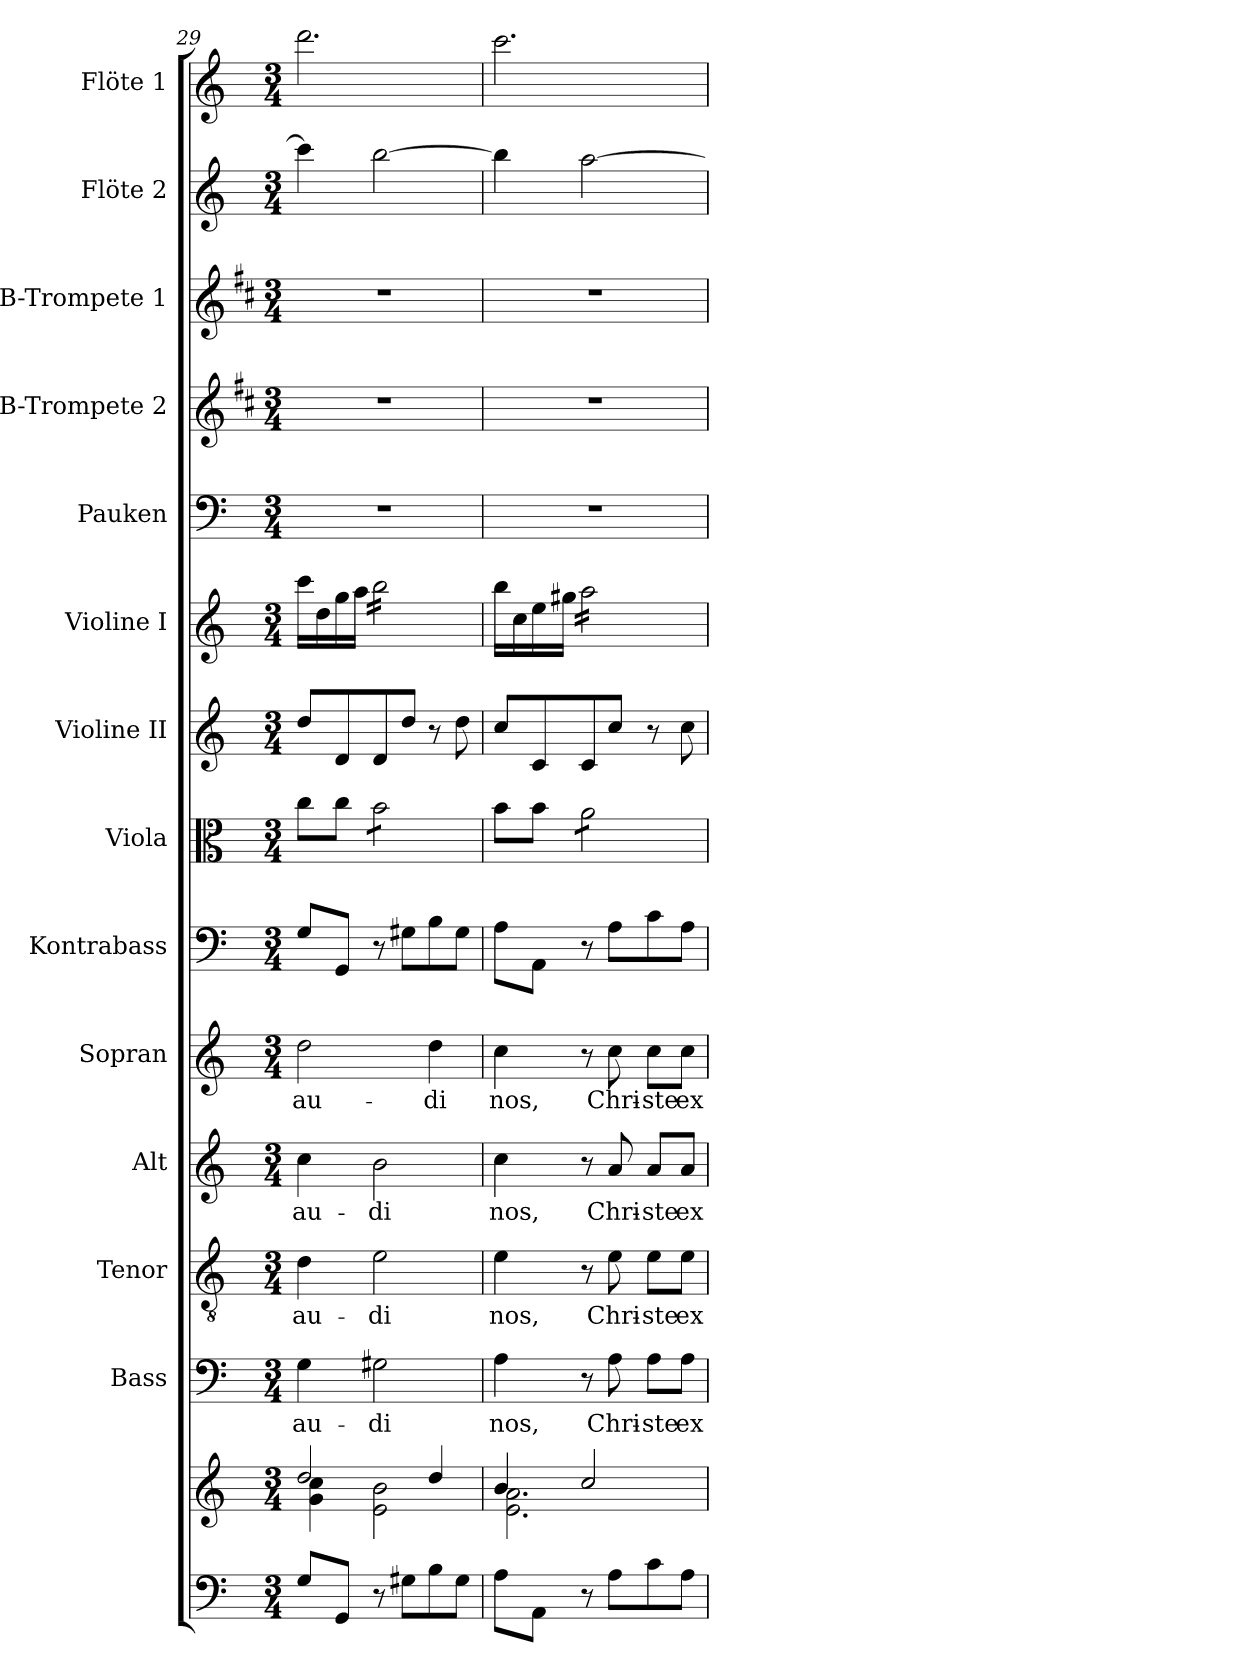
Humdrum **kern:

**kern	**kern	**kern	**text	**kern	**text	**kern	**text	**kern	**text	**kern	**kern	**kern	**kern	**kern	**kern	**kern	**kern	**kern
*part14	*part14	*part13	*part13	*part12	*part12	*part11	*part11	*part10	*part10	*part9	*part8	*part7	*part6	*part5	*part4	*part3	*part2	*part1
*staff15	*staff14	*staff13	*staff13	*staff12	*staff12	*staff11	*staff11	*staff10	*staff10	*staff9	*staff8	*staff7	*staff6	*staff5	*staff4	*staff3	*staff2	*staff1
*	*	*I"Bass	*	*I"Tenor	*	*I"Alt	*	*I"Sopran	*	*I"Kontrabass	*I"Viola	*I"Violine II	*I"Violine I	*I"Pauken	*I"B-Trompete 2	*I"B-Trompete 1	*I"Flöte 2	*I"Flöte 1
*	*	*I'B.	*	*I'T.	*	*I'A.	*	*I'S.	*	*I'Kb.	*I'Vla.	*I'Vl. II	*I'Vl. I	*I'Pk.	*I'B Trp. 2	*I'B Trp. 1	*I'Fl. 2	*I'Fl. 1
*clefF4	*clefG2	*clefF4	*	*clefGv2	*	*clefG2	*	*clefG2	*	*clefF4	*clefC3	*clefG2	*clefG2	*clefF4	*clefG2	*clefG2	*clefG2	*clefG2
*	*	*	*	*	*	*	*	*	*	*ITrd7c12	*	*	*	*	*ITrd1c2	*ITrd1c2	*	*
*k[]	*k[]	*k[]	*	*k[]	*	*k[]	*	*k[]	*	*k[]	*k[]	*k[]	*k[]	*k[]	*k[]	*k[]	*k[]	*k[]
*C:	*C:	*C:	*	*C:	*	*C:	*	*C:	*	*C:	*C:	*C:	*C:	*C:	*C:	*C:	*C:	*C:
*M3/4	*M3/4	*M3/4	*	*M3/4	*	*M3/4	*	*M3/4	*	*M3/4	*M3/4	*M3/4	*M3/4	*M3/4	*M3/4	*M3/4	*M3/4	*M3/4
=29	=29	=29	=29	=29	=29	=29	=29	=29	=29	=29	=29	=29	=29	=29	=29	=29	=29	=29
*	*^	*	*	*	*	*	*	*	*	*	*	*	*	*	*	*	*	*
!	!	!	!	!LO:LY:b	!	!LO:LY:b	!	!LO:LY:b	!	!LO:LY:b	!	!	!	!	!	!	!	!	!
8G/L	2dd/	4g\ 4cc\	4G\	au-	4d\	au-	4cc\	au-	2dd\	au-	8GG/L	8cc\L	8dd/L	16ccc\LL	2.r	2.r	2.r	4ccc\]	2.ddd\
.	.	.	.	.	.	.	.	.	.	.	.	.	.	16dd\	.	.	.	.	.
8GG/J	.	.	.	.	.	.	.	.	.	.	8GGG/J	8cc\J	8d/	16gg\	.	.	.	.	.
.	.	.	.	.	.	.	.	.	.	.	.	.	.	16aa\JJ	.	.	.	.	.
!	!	!	!	!LO:LY:b	!	!LO:LY:b	!	!LO:LY:b	!	!	!	!	!	!	!	!	!	!	!
*	*	*	*	*	*	*	*	*	*	*	*	*tremolo	*	*	*	*	*	*	*
*	*	*	*	*	*	*	*	*	*	*	*	*	*	*tremolo	*	*	*	*	*
8r	.	2e\ 2b\	2G#X\	-di	2e\	-di	2b\	-di	.	.	8r	8b\L	8d/	16bb\LL	.	.	.	[2bb\	.
.	.	.	.	.	.	.	.	.	.	.	.	.	.	16bb\	.	.	.	.	.
8G#X\L	.	.	.	.	.	.	.	.	.	.	8GG#X\L	8b\	8dd/J	16bb\	.	.	.	.	.
.	.	.	.	.	.	.	.	.	.	.	.	.	.	16bb\	.	.	.	.	.
!	!	!	!	!	!	!	!	!	!	!LO:LY:b	!	!	!	!	!	!	!	!	!
8B\	4dd/	.	.	.	.	.	.	.	4dd\	-di	8BB\	8b\	8r	16bb\	.	.	.	.	.
.	.	.	.	.	.	.	.	.	.	.	.	.	.	16bb\	.	.	.	.	.
8G#\J	.	.	.	.	.	.	.	.	.	.	8GG#\J	8b\J	8dd\	16bb\	.	.	.	.	.
*	*	*	*	*	*	*	*	*	*	*	*	*Xtremolo	*	*	*	*	*	*	*
.	.	.	.	.	.	.	.	.	.	.	.	.	.	16bb\JJ	.	.	.	.	.
*	*	*	*	*	*	*	*	*	*	*	*	*	*	*Xtremolo	*	*	*	*	*
=30	=30	=30	=30	=30	=30	=30	=30	=30	=30	=30	=30	=30	=30	=30	=30	=30	=30	=30	=30
!	!	!	!	!LO:LY:b	!	!LO:LY:b	!	!LO:LY:b	!	!LO:LY:b	!	!	!	!	!	!	!	!	!
8A\L	4b/	2.e\ 2.a\	4A\	nos,	4e\	nos,	4cc\	nos,	4cc\	nos,	8AA\L	8b\L	8cc/L	16bb\LL	2.r	2.r	2.r	4bb\]	2.ccc\
.	.	.	.	.	.	.	.	.	.	.	.	.	.	16cc\	.	.	.	.	.
8AA\J	.	.	.	.	.	.	.	.	.	.	8AAA\J	8b\J	8c/	16ee\	.	.	.	.	.
.	.	.	.	.	.	.	.	.	.	.	.	.	.	16gg#X\JJ	.	.	.	.	.
*	*	*	*	*	*	*	*	*	*	*	*	*tremolo	*	*	*	*	*	*	*
*	*	*	*	*	*	*	*	*	*	*	*	*	*	*tremolo	*	*	*	*	*
8r	2cc/	.	8r	.	8r	.	8r	.	8r	.	8r	8a\L	8c/	16aa\LL	.	.	.	[2aa\	.
.	.	.	.	.	.	.	.	.	.	.	.	.	.	16aa\	.	.	.	.	.
!	!	!	!	!LO:LY:b	!	!LO:LY:b	!	!LO:LY:b	!	!LO:LY:b	!	!	!	!	!	!	!	!	!
8A\L	.	.	8A\	Chri-	8e\	Chri-	8a/	Chri-	8cc\	Chri-	8AA\L	8a\	8cc/J	16aa\	.	.	.	.	.
.	.	.	.	.	.	.	.	.	.	.	.	.	.	16aa\	.	.	.	.	.
!	!	!	!	!LO:LY:b	!	!LO:LY:b	!	!LO:LY:b	!	!LO:LY:b	!	!	!	!	!	!	!	!	!
8c\	.	.	8A\L	-ste	8e\L	-ste	8a/L	-ste	8cc\L	-ste	8C\	8a\	8r	16aa\	.	.	.	.	.
.	.	.	.	.	.	.	.	.	.	.	.	.	.	16aa\	.	.	.	.	.
!	!	!	!	!LO:LY:b	!	!LO:LY:b	!	!LO:LY:b	!	!LO:LY:b	!	!	!	!	!	!	!	!	!
8A\J	.	.	8A\J	ex-	8e\J	ex-	8a/J	ex-	8cc\J	ex-	8AA\J	8a\J	8cc\	16aa\	.	.	.	.	.
*	*	*	*	*	*	*	*	*	*	*	*	*Xtremolo	*	*	*	*	*	*	*
.	.	.	.	.	.	.	.	.	.	.	.	.	.	16aa\JJ	.	.	.	.	.
*	*	*	*	*	*	*	*	*	*	*	*	*	*	*Xtremolo	*	*	*	*	*
*	*v	*v	*	*	*	*	*	*	*	*	*	*	*	*	*	*	*	*	*
=	=	=	=	=	=	=	=	=	=	=	=	=	=	=	=	=	=	=
*-	*-	*-	*-	*-	*-	*-	*-	*-	*-	*-	*-	*-	*-	*-	*-	*-	*-	*-
